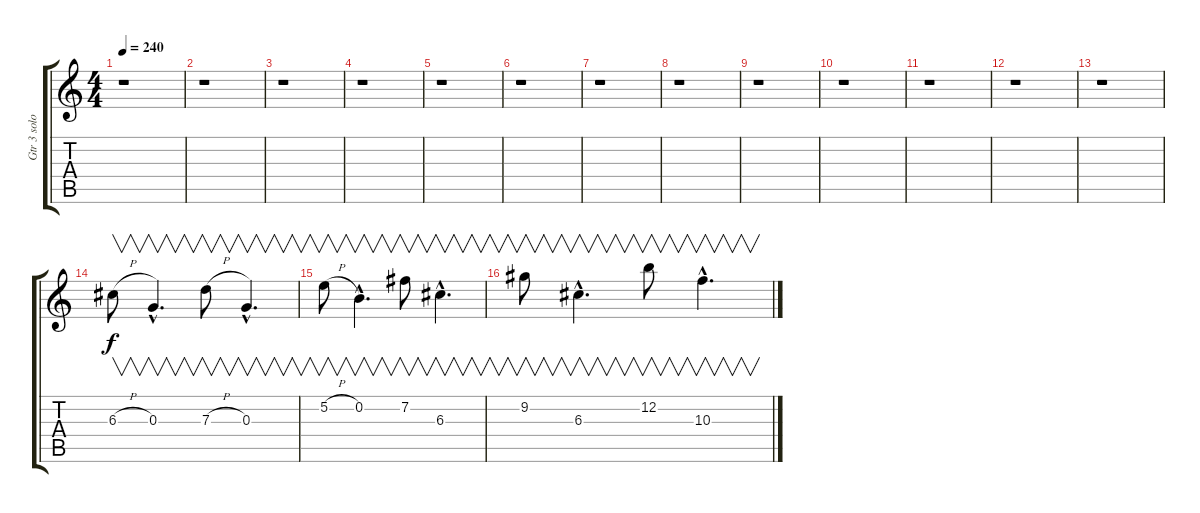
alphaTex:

\track ("Gtr 3 solo" "Gtr 3 solo") {instrument overdrivenguitar}
\staff {score tabs}
\tuning (E4 B3 G3 D3 A2 E2) {hide}
\ts (4 4)
\tempo 240
\clef g2
\ks c
r.1{dy f} |
r.1 |
r.1 |
r.1 |
r.1 |
r.1 |
r.1 |
r.1 |
r.1 |
r.1 |
r.1 |
r.1 |
r.1 |
6.3{h}.8{v} 0.3{hac}.4{v d} 7.3{h}.8{v} 0.3{hac}.4{v d} |
5.2{h}.8{v} 0.2{hac}.4{v d} 7.2.8{v} 6.3{hac}.4{v d} |
9.2.8{v} 6.3{hac}.4{v d} 12.2.8{v} 10.3{hac}.4{v d}
